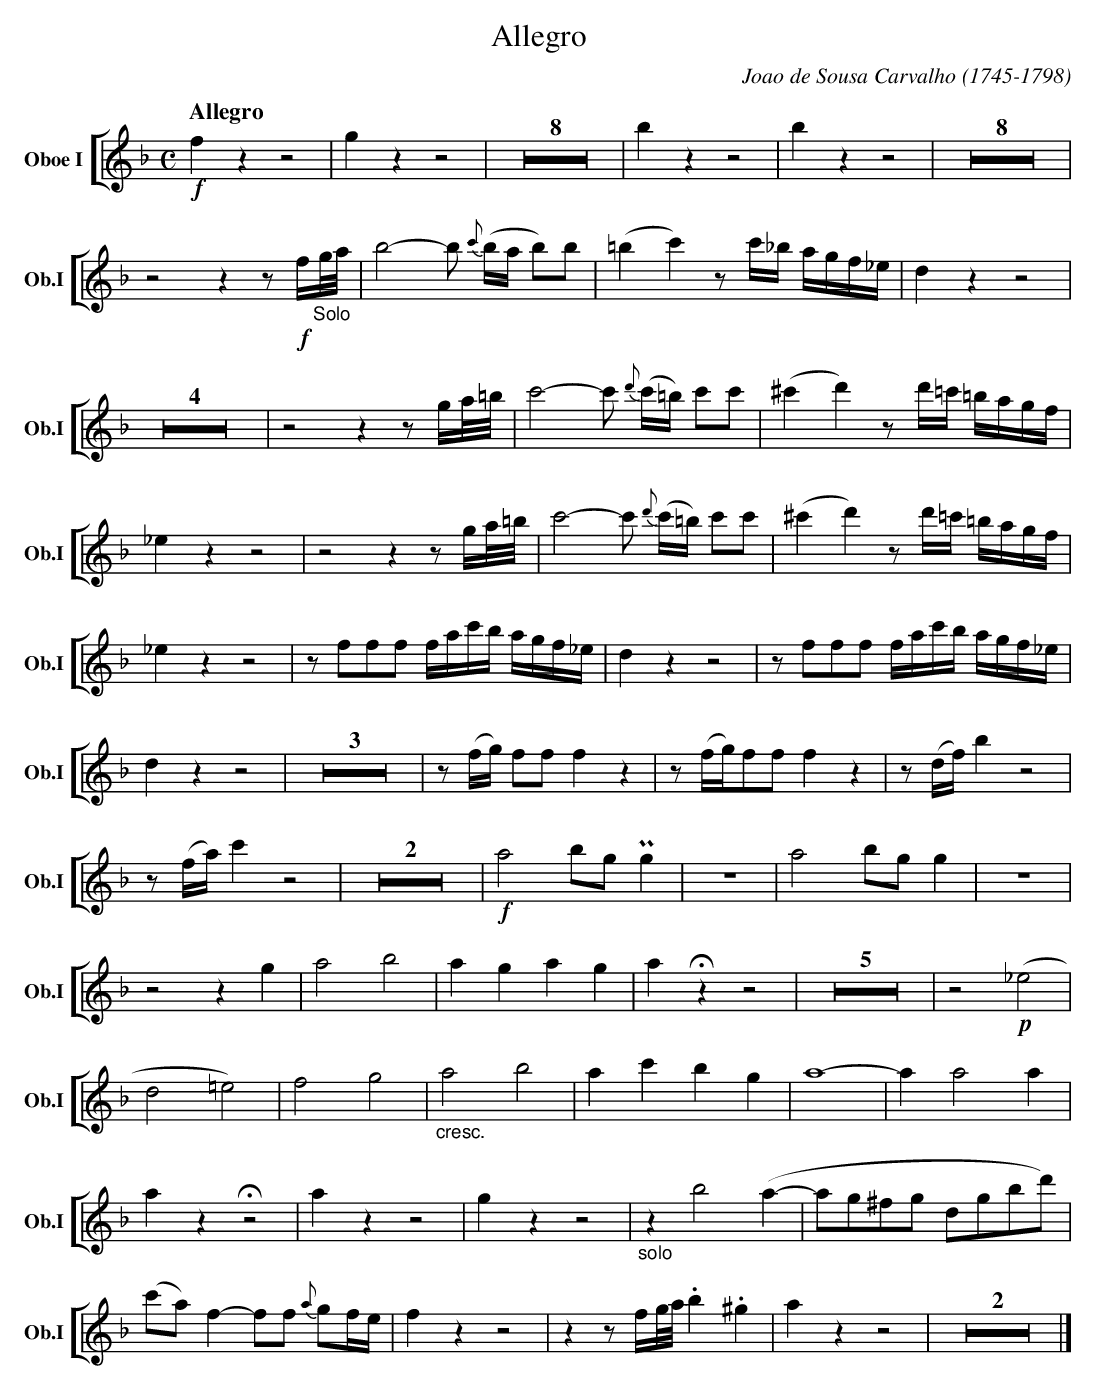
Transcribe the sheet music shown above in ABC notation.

X:1
T:Allegro
C:Joao de Sousa Carvalho (1745-1798)
M:C
L:1/4
K:F
V: 1 clef=treble name="Oboe I" sname="Ob.I"
%%staves [( 1 )]
   [Q:"Allegro"] !f!fzz2 | gzz2 | Z8 | bzz2| bzz2| Z8 | \
   z2zz/!f!f//"_Solo"g///a///| b2-b/ {c'}(b//a// b/)b/| (=bc')z/c'//_b// a//g//f//_e// | dzz2| Z4 | \
   z2zz/g//a///=b///| c'2-c'/ {d'}(c'//=b//) c'/c'/| (^c'd')z/d'//=c'// =b//a//g//f// | \
   _ezz2| z2zz/g//a///=b///| c'2-c'/ {d'}(c'//=b//) c'/c'/| (^c'd')z/d'//=c'// =b//a//g//f// | \
   _ezz2| z/f/f/f/ f//a//c'//b// a//g//f//_e// | dzz2 |  z/f/f/f/ f//a//c'//b// a//g//f//_e// | dzz2 | \
   Z3 | z/(f//g//) f/f/ f z | z/(f//g//)f/f/ f z | z/(d//f//)b z2 | z/(f//a//)c' z2 | Z2 | !f!a2 b/g/ Pg | \
   z4 | a2 b/g/ g | z4 | z2zg | a2b2 | agag | a!fermata!zz2 | Z5 | z2(!p!_e2 | d2=e2) | f2g2 | \
   "_cresc." a2b2 | ac'bg | a4 - | aa2a | az!fermata!z2 | azz2|gzz2| \
   "_solo" zb2(a- | a/g/^f/g/ d/g/b/d'/) | (c'/a/) f-f/f/ {a}g/f//e// | \
   fzz2 | z z/f//g/8a/8 .b.^g | azz2 | Z2 |] \
